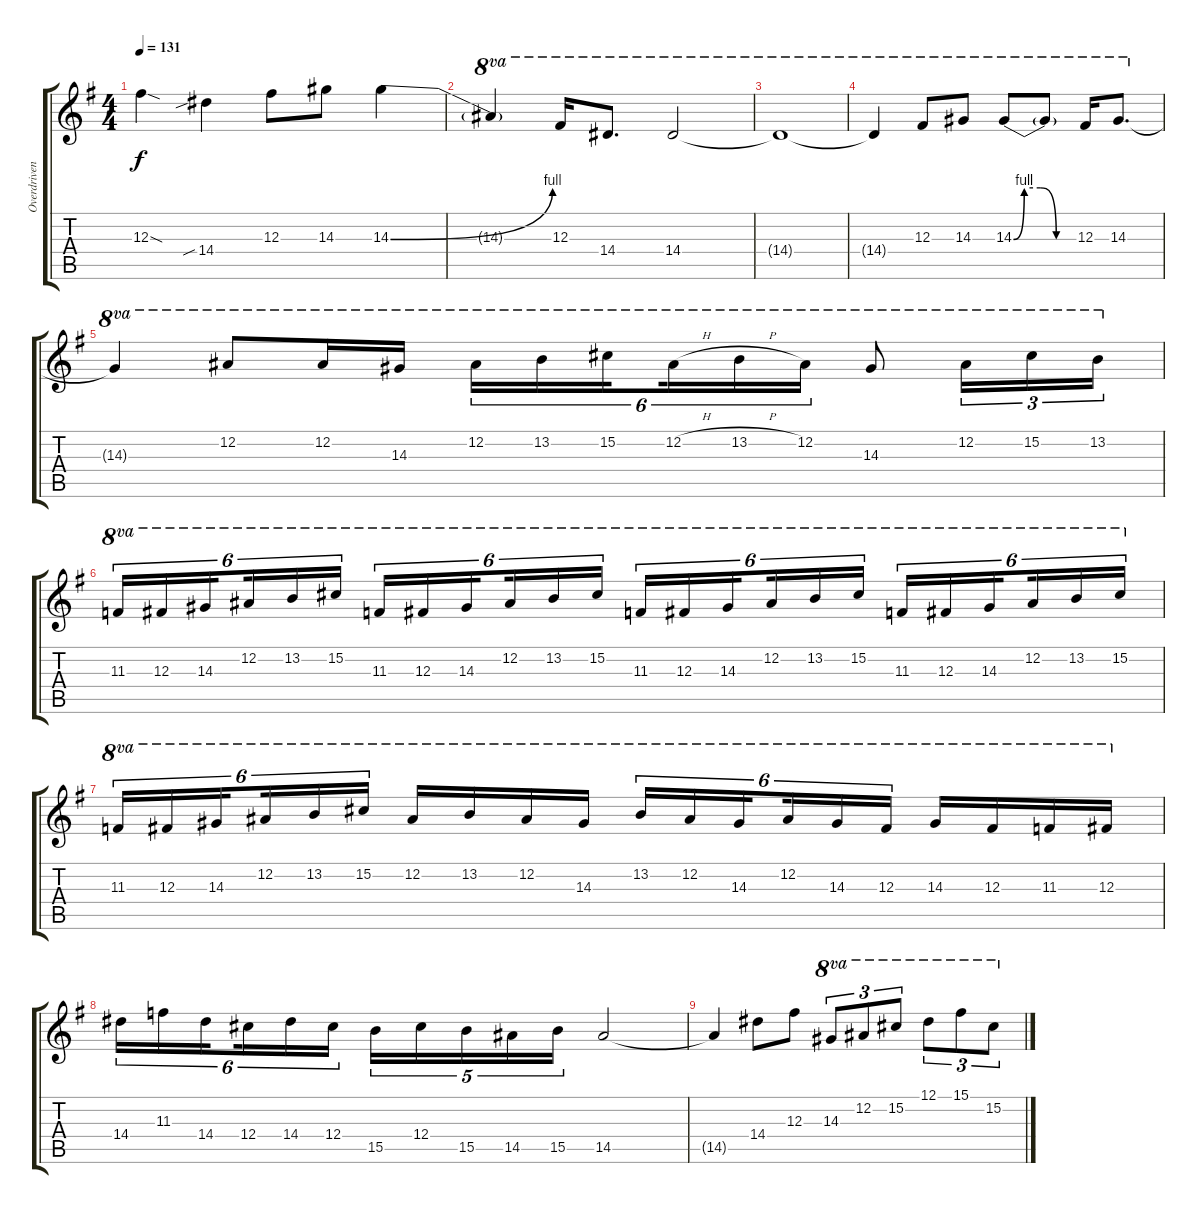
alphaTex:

\track ("Overdriven" "Overdriven") {instrument overdrivenguitar}
\staff {score tabs}
\tuning (Eb4 Bb3 Gb3 Db3 Ab2 Eb2) {hide}
\ts (4 4)
\tempo 131
\clef g2
\ks g
12.3{sod t}.4{dy f} 14.4{sib}.4 12.3.8 14.3.8 14.3{be (bend 0 0 60 4)}.4 |
14.3{t}.4{ot 8va} 12.3.16{ot 8va} 14.4.8{d ot 8va} 14.4.2{ot 8va} |
14.4{t}.1{ot 8va} |
14.4{t}.4{ot 8va} 12.3.8{ot 8va} 14.3.8{ot 8va} 14.3{be (custom 0 0 10 4 25 4 40 0 60 0)}.8{ot 8va} 14.3{t}.8{ot 8va} 12.3.16{ot 8va} 14.3.8{d ot 8va} |
14.3{t}.4{ot 8va} 12.2.8{ot 8va} 12.2.16{ot 8va} 14.3.16{ot 8va} 12.2.16{tu (6 4) ot 8va} 13.2.16{tu (6 4) ot 8va} 15.2.16{tu (6 4) ot 8va beam splitsecondary} 12.2{h}.16{tu (6 4) ot 8va} 13.2{h}.16{tu (6 4) ot 8va} 12.2.16{tu (6 4) ot 8va} 14.3.8{ot 8va} 12.2.16{tu (3 2) ot 8va} 15.2.16{tu (3 2) ot 8va} 13.2.16{tu (3 2) ot 8va} |
11.3.16{tu (6 4) ot 8va} 12.3.16{tu (6 4) ot 8va} 14.3.16{tu (6 4) ot 8va beam splitsecondary} 12.2.16{tu (6 4) ot 8va} 13.2.16{tu (6 4) ot 8va} 15.2.16{tu (6 4) ot 8va} 11.3.16{tu (6 4) ot 8va} 12.3.16{tu (6 4) ot 8va} 14.3.16{tu (6 4) ot 8va beam splitsecondary} 12.2.16{tu (6 4) ot 8va} 13.2.16{tu (6 4) ot 8va} 15.2.16{tu (6 4) ot 8va} 11.3.16{tu (6 4) ot 8va} 12.3.16{tu (6 4) ot 8va} 14.3.16{tu (6 4) ot 8va beam splitsecondary} 12.2.16{tu (6 4) ot 8va} 13.2.16{tu (6 4) ot 8va} 15.2.16{tu (6 4) ot 8va} 11.3.16{tu (6 4) ot 8va} 12.3.16{tu (6 4) ot 8va} 14.3.16{tu (6 4) ot 8va beam splitsecondary} 12.2.16{tu (6 4) ot 8va} 13.2.16{tu (6 4) ot 8va} 15.2.16{tu (6 4) ot 8va} |
11.3.16{tu (6 4) ot 8va} 12.3.16{tu (6 4) ot 8va} 14.3.16{tu (6 4) ot 8va beam splitsecondary} 12.2.16{tu (6 4) ot 8va} 13.2.16{tu (6 4) ot 8va} 15.2.16{tu (6 4) ot 8va} 12.2.16{ot 8va} 13.2.16{ot 8va} 12.2.16{ot 8va} 14.3.16{ot 8va} 13.2.16{tu (6 4) ot 8va} 12.2.16{tu (6 4) ot 8va} 14.3.16{tu (6 4) ot 8va beam splitsecondary} 12.2.16{tu (6 4) ot 8va} 14.3.16{tu (6 4) ot 8va} 12.3.16{tu (6 4) ot 8va} 14.3.16{ot 8va} 12.3.16{ot 8va} 11.3.16{ot 8va} 12.3.16{ot 8va} |
14.4.16{tu (6 4)} 11.3.16{tu (6 4)} 14.4.16{tu (6 4) beam splitsecondary} 12.4.16{tu (6 4)} 14.4.16{tu (6 4)} 12.4.16{tu (6 4)} 15.5.16{tu (5 4)} 12.4.16{tu (5 4)} 15.5.16{tu (5 4)} 14.5.16{tu (5 4)} 15.5.16{tu (5 4)} 14.5.2 |
14.5{t}.4 14.4.8 12.3.8 14.3.8{tu (3 2) ot 8va} 12.2.8{tu (3 2) ot 8va} 15.2.8{tu (3 2) ot 8va} 12.1.8{tu (3 2) ot 8va} 15.1.8{tu (3 2) ot 8va} 15.2.8{tu (3 2) ot 8va}
